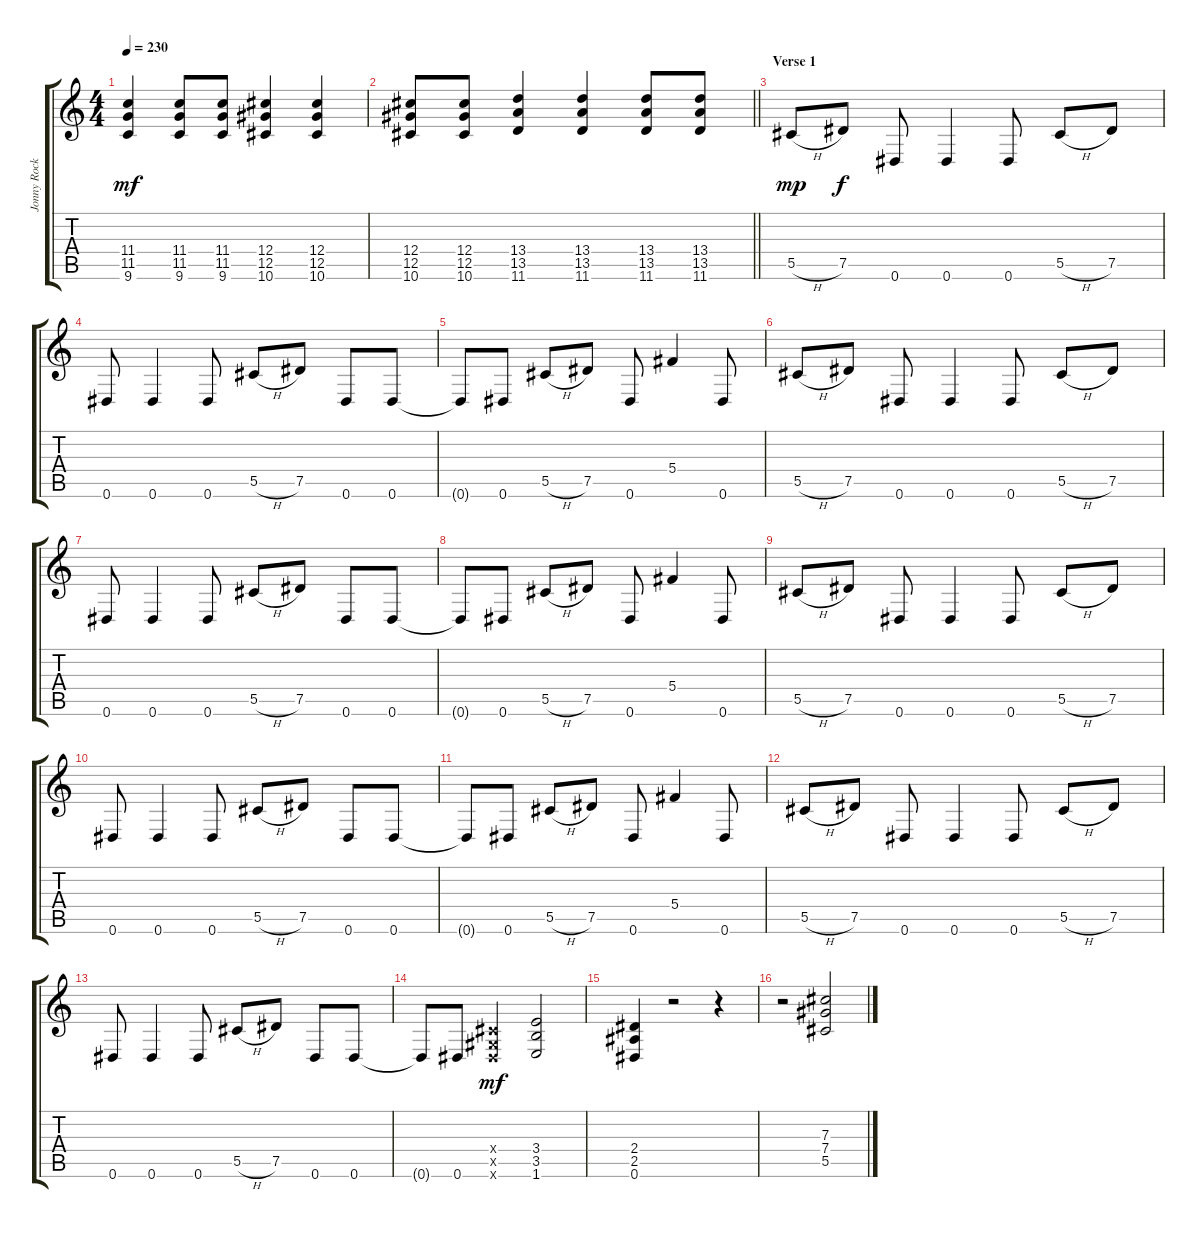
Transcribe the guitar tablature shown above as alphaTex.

\track ("Jonny Rocker" "Jonny Rock") {instrument distortionguitar}
\staff {score tabs}
\tuning (Eb4 Bb3 Gb3 Db3 Ab2 Eb2) {hide}
\ts (4 4)
\tempo 230
\clef g2
\ks c
(11.4 11.5 9.6).4{dy mf} (11.4 11.5 9.6).8 (11.4 11.5 9.6).8 (12.4 12.5 10.6).4 (12.4 12.5 10.6).4 |
\barLineRight lightlight
(12.4 12.5 10.6).8 (12.4 12.5 10.6).8 (13.4 13.5 11.6).4 (13.4 13.5 11.6).4 (13.4 13.5 11.6).8 (13.4 13.5 11.6).8 |
\section ("" "Verse 1")
5.5{h}.8{dy mp} 7.5.8{dy f} 0.6.8 0.6.4 0.6.8 5.5{h}.8 7.5.8 |
0.6.8 0.6.4 0.6.8 5.5{h}.8 7.5.8 0.6.8 0.6.8 |
0.6{t}.8 0.6.8 5.5{h}.8 7.5.8 0.6.8 5.4.4 0.6.8 |
5.5{h}.8 7.5.8 0.6.8 0.6.4 0.6.8 5.5{h}.8 7.5.8 |
0.6.8 0.6.4 0.6.8 5.5{h}.8 7.5.8 0.6.8 0.6.8 |
0.6{t}.8 0.6.8 5.5{h}.8 7.5.8 0.6.8 5.4.4 0.6.8 |
5.5{h}.8 7.5.8 0.6.8 0.6.4 0.6.8 5.5{h}.8 7.5.8 |
0.6.8 0.6.4 0.6.8 5.5{h}.8 7.5.8 0.6.8 0.6.8 |
0.6{t}.8 0.6.8 5.5{h}.8 7.5.8 0.6.8 5.4.4 0.6.8 |
5.5{h}.8 7.5.8 0.6.8 0.6.4 0.6.8 5.5{h}.8 7.5.8 |
0.6.8 0.6.4 0.6.8 5.5{h}.8 7.5.8 0.6.8 0.6.8 |
0.6{t}.8 0.6.8 (0.4{x} 0.5{x} 0.6{x}).4{dy mf} (3.4 3.5 1.6).2 |
(2.4 2.5 0.6).4 r.2 r.4 |
r.2 (7.3 7.4 5.5).2
